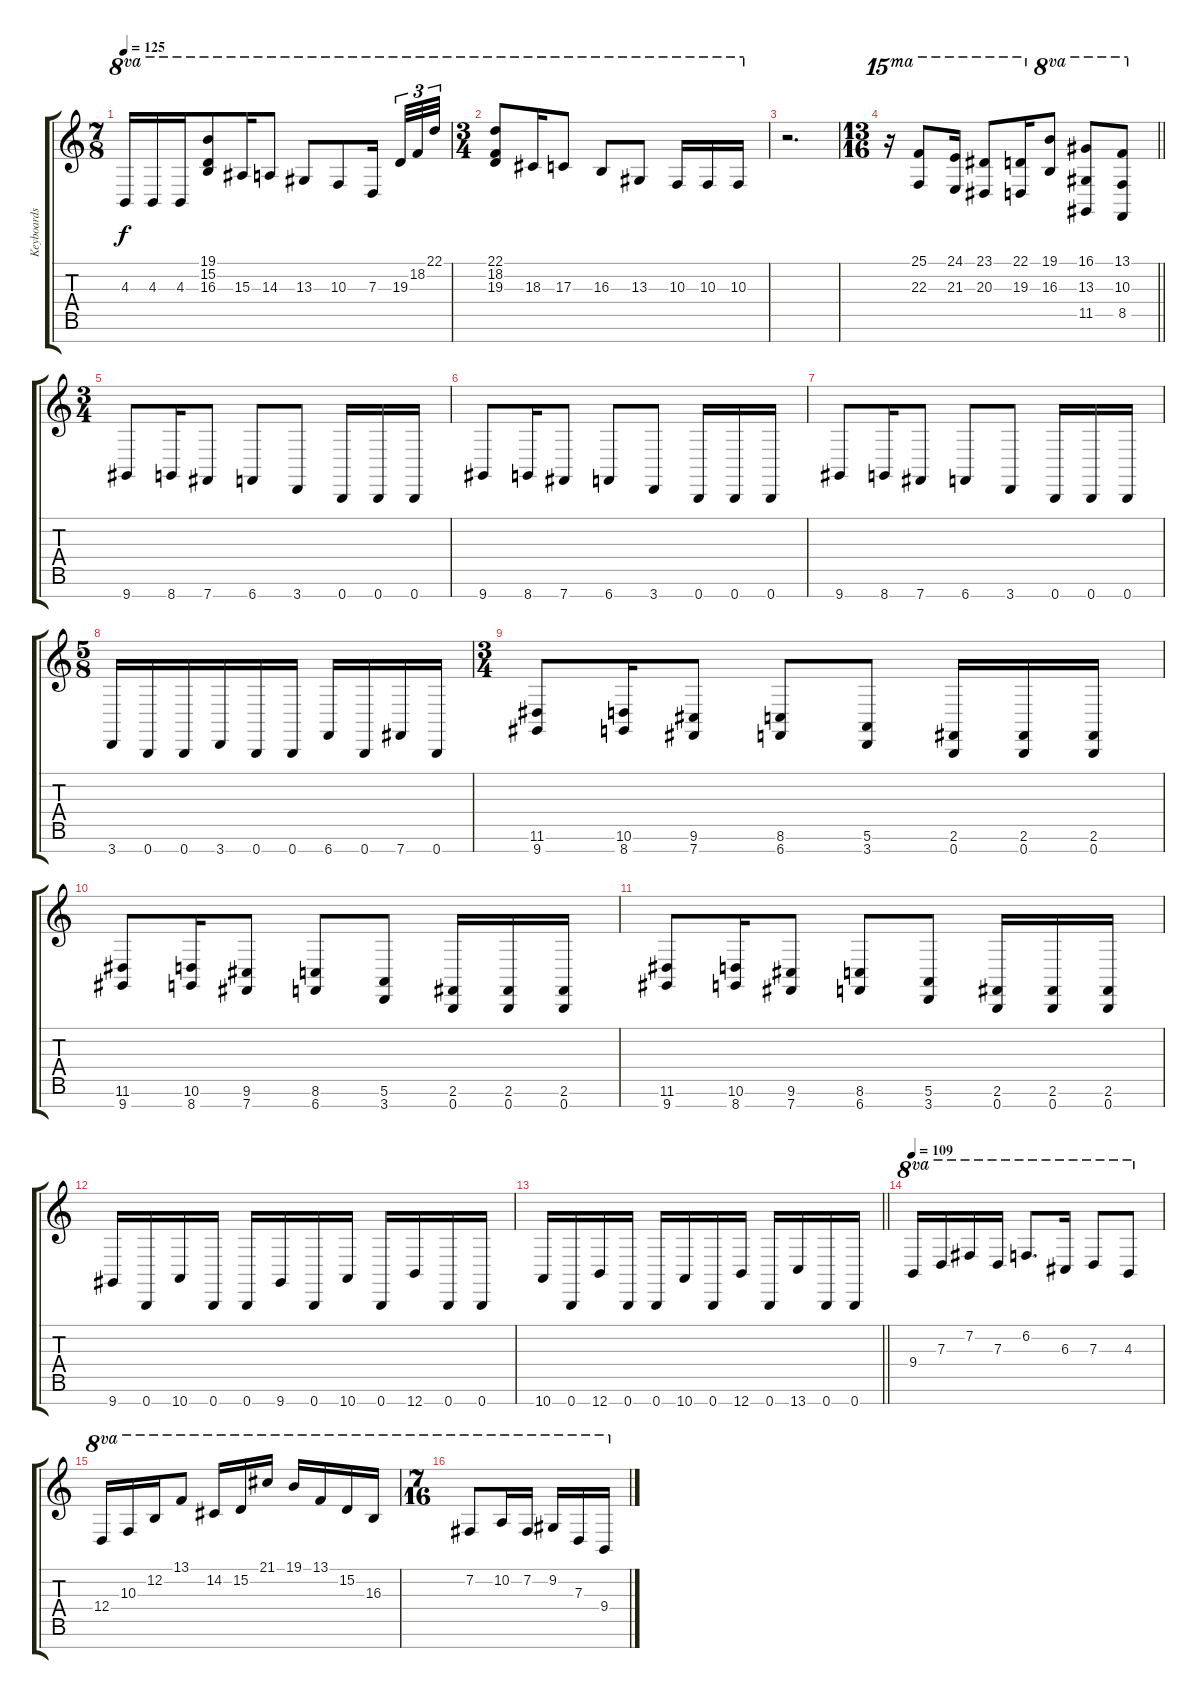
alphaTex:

\track ("Keyboards 1" "Keyboards ") {instrument lead2sawtooth}
\staff {score tabs}
\tuning (E4 B3 G3 D3 A2 E2 B1) {hide}
\ts (7 8)
\tempo 125
\clef g2
\ks c
4.3.16{ot 8va dy f} 4.3.16{ot 8va} 4.3.16{ot 8va} (19.1 15.2 16.3).8{ot 8va} 15.3.16{ot 8va} 14.3.8{ot 8va} 13.3.8{ot 8va} 10.3.8{ot 8va} 7.3.16{ot 8va beam splitsecondary} 19.3.32{tu (3 2) ot 8va} 18.2.32{tu (3 2) ot 8va} 22.1.32{tu (3 2) ot 8va} |
\ts (3 4)
(22.1 18.2 19.3).8{ot 8va} 18.3.16{ot 8va} 17.3.8{ot 8va} 16.3.8{ot 8va} 13.3.8{ot 8va} 10.3.16{ot 8va} 10.3.16{ot 8va} 10.3.16{ot 8va} |
r.2{d} |
\ts (13 16)
\barLineRight lightlight
r.16{ot 15ma} (25.1 22.3).8{ot 15ma} (24.1 21.3).16{ot 15ma} (23.1 20.3).8{ot 15ma} (22.1 19.3).16{ot 15ma} (19.1 16.3).8{ot 8va} (16.1 13.3 11.5).8{ot 8va} (13.1 10.3 8.5).8{ot 8va} |
\ts (3 4)
9.7.8{instrument lead2sawtooth} 8.7.16 7.7.8 6.7.8 3.7.8 0.7.16 0.7.16 0.7.16 |
9.7.8 8.7.16 7.7.8 6.7.8 3.7.8 0.7.16 0.7.16 0.7.16 |
9.7.8 8.7.16 7.7.8 6.7.8 3.7.8 0.7.16 0.7.16 0.7.16 |
\ts (5 8)
3.7.16 0.7.16 0.7.16 3.7.16 0.7.16 0.7.16 6.7.16 0.7.16 7.7.16 0.7.16 |
\ts (3 4)
(11.6 9.7).8 (10.6 8.7).16 (9.6 7.7).8 (8.6 6.7).8 (5.6 3.7).8 (2.6 0.7).16 (2.6 0.7).16 (2.6 0.7).16 |
(11.6 9.7).8 (10.6 8.7).16 (9.6 7.7).8 (8.6 6.7).8 (5.6 3.7).8 (2.6 0.7).16 (2.6 0.7).16 (2.6 0.7).16 |
(11.6 9.7).8 (10.6 8.7).16 (9.6 7.7).8 (8.6 6.7).8 (5.6 3.7).8 (2.6 0.7).16 (2.6 0.7).16 (2.6 0.7).16 |
9.7.16 0.7.16 10.7.16 0.7.16 0.7.16 9.7.16 0.7.16 10.7.16 0.7.16 12.7.16 0.7.16 0.7.16 |
\barLineRight lightlight
10.7.16 0.7.16 12.7.16 0.7.16 0.7.16 10.7.16 0.7.16 12.7.16 0.7.16 13.7.16 0.7.16 0.7.16 |
\tempo 109
9.4.16{ot 8va instrument electricpiano2} 7.3.16{ot 8va} 7.2.16{ot 8va} 7.3.16{ot 8va} 6.2.8{d ot 8va} 6.3.16{ot 8va} 7.3.8{ot 8va} 4.3.8{ot 8va} |
12.4.16{ot 8va} 10.3.16{ot 8va} 12.2.16{ot 8va} 13.1.8{ot 8va} 14.2.16{ot 8va} 15.2.16{ot 8va} 21.1.16{ot 8va} 19.1.16{ot 8va} 13.1.16{ot 8va} 15.2.16{ot 8va} 16.3.16{ot 8va} |
\ts (7 16)
7.2.8{ot 8va} 10.2.16{ot 8va} 7.2.16{ot 8va} 9.2.16{ot 8va} 7.3.16{ot 8va} 9.4.16{ot 8va}
